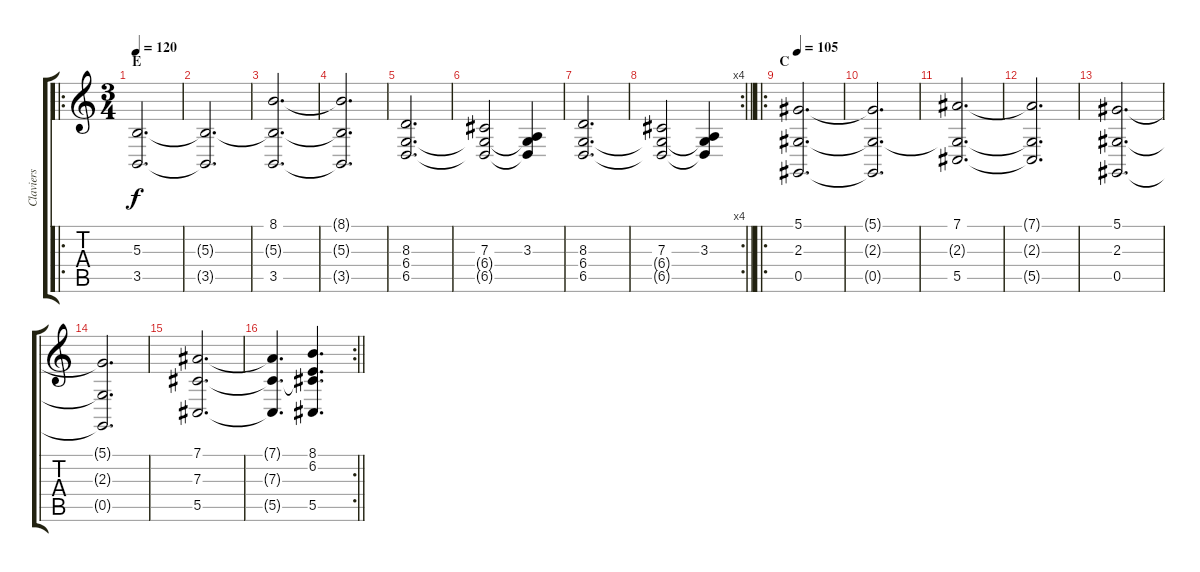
\track ("Claviers" "Claviers") {instrument choiraahs}
\staff {score tabs}
\tuning (Eb4 Bb3 Gb3 Db3 Ab2 Eb2) {hide}
\ro
\ts (3 4)
\section ("" "E")
\tempo 120
\clef g2
\ks c
(5.3 3.5).2{d dy f} |
(5.3{t} 3.5{t}).2{d} |
(8.1 5.3{t} 3.5).2{d} |
(8.1{t} 5.3{t} 3.5{t}).2{d} |
(8.3 6.4 6.5).2{d} |
(7.3 6.4{t} 6.5{t}).2 (3.3 6.4{t} 6.5{t}).4 |
(8.3 6.4 6.5).2{d} |
\rc 4
\barLineRight lightlight
(7.3 6.4{t} 6.5{t}).2 (3.3 6.4{t} 6.5{t}).4 |
\ro
\section ("" "C")
\tempo 105
(5.1 2.3 0.5).2{d volume 3} |
(5.1{t} 2.3{t} 0.5{t}).2{d} |
(7.1 2.3{t} 5.5).2{d} |
(7.1{t} 2.3{t} 5.5{t}).2{d} |
(5.1 2.3 0.5).2{d} |
(5.1{t} 2.3{t} 0.5{t}).2{d} |
(7.1 7.3 5.5).2{d} |
\rc 2
\barLineRight lightlight
(7.1{t} 7.3{t} 5.5{t}).4{d} (8.1 6.2 7.3{t} 5.5).4{d}
